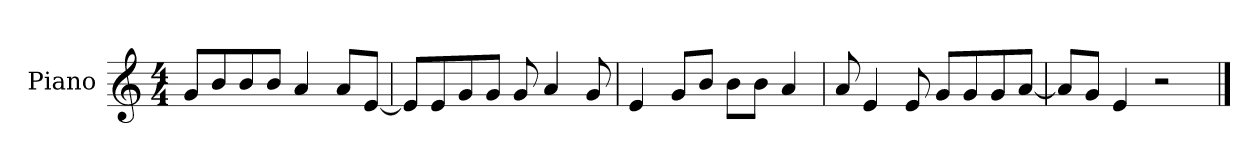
**kern
*part1
*staff1
*I"Piano
*I'P-no
*clefG2
*k[]
*M4/4
*MM90
=1
8g/L
8b/
8b/
8b/J
4a/
8a/L
[8e/J
=2
8e/L]
8e/
8g/
8g/J
8g/
4a/
8g/
=3
4e/
8g/L
8b/J
8b\L
8b\J
4a/
=4
8a/
4e/
8e/
8g/L
8g/
8g/
[8a/J
=5
8a/L]
8g/J
4e/
2r
==
*-
